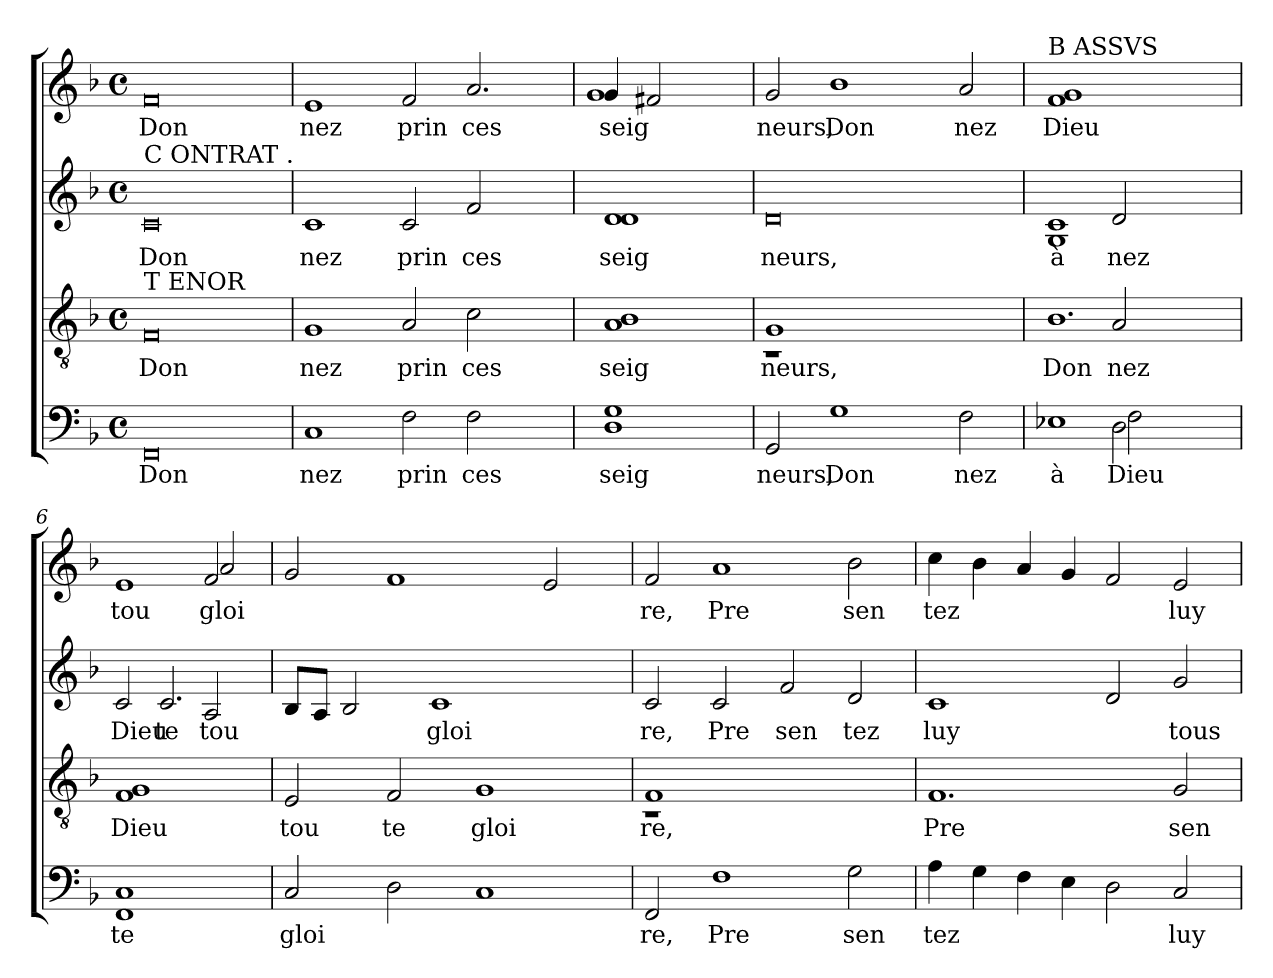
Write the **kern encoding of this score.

**kern	**text	**kern	**text	**kern	**text	**kern	**text
*part4	*part4	*part3	*part3	*part2	*part2	*part1	*part1
*staff4	*staff4	*staff3	*staff3	*staff2	*staff2	*staff1	*staff1
*clefF4	*	*clefGv2	*	*clefG2	*	*clefG2	*
*k[b-]	*	*k[b-]	*	*k[b-]	*	*k[b-]	*
*F:	*	*F:	*	*F:	*	*F:	*
*M4/4	*	*M4/4	*	*M4/4	*	*M4/4	*
*met(c)	*	*met(c)	*	*met(c)	*	*met(c)	*
=1	=1	=1	=1	=1	=1	=1	=1
!	!	!	!	!LO:TX:a:t=C ONTRAT .	!	!	!
!	!	!LO:TX:a:t=T ENOR	!	!	!	!	!
!	!LO:LY:b	!	!LO:LY:b	!	!LO:LY:b	!	!LO:LY:b
0FF	Don	0F	Don	0c	Don	0f	Don
=2	=2	=2	=2	=2	=2	=2	=2
!	!LO:LY:b	!	!LO:LY:b	!	!LO:LY:b	!	!LO:LY:b
1C	nez	1G	nez	1c	nez	1e	nez
!	!LO:LY:b	!	!LO:LY:b	!	!LO:LY:b	!	!LO:LY:b
2F\	prin	2A/	prin	2c/	prin	2f/	prin
!	!LO:LY:b	!	!LO:LY:b	!	!LO:LY:b	!	!LO:LY:b
2F\	ces	2c\	ces	2f/	ces	2.a/	ces
4ryy	.	4ryy	.	4ryy	.	.	.
=3	=3	=3	=3	=3	=3	=3	=3
!	!LO:LY:b	!	!LO:LY:b	!	!LO:LY:b	!	!LO:LY:b
*	*	*	*	*	*	*^	*
!	!	!	!	!	!	!	!	!LO:LY:b
1D 1G	seig	1A 1B-	seig	1d 1d	seig	4g/	1g	seig
.	.	.	.	.	.	2f#/	.	.
.	.	.	.	.	.	4ryy	.	.
*	*	*	*	*	*	*v	*v	*
=4	=4	=4	=4	=4	=4	=4	=4
*	*	*^	*	*	*	*	*
!	!LO:LY:b	!	!LO:N:vis=1	!LO:LY:b	!	!LO:LY:b	!	!LO:LY:b
2GG/	neurs,	1G	0rC	neurs,	0d	neurs,	2g/	neurs,
!	!LO:LY:b	!	!	!	!	!	!	!LO:LY:b
1G	Don	.	.	.	.	.	1b-	Don
.	.	1ryy	.	.	.	.	.	.
!	!LO:LY:b	!	!	!	!	!	!	!LO:LY:b
2F\	nez	.	.	.	.	.	2a/	nez
!!LO:LB:g=z
=5	=5	=5	=5	=5	=5	=5	=5	=5
!	!	!	!	!	!	!	!LO:TX:a:t=B ASSVS	!
!	!LO:LY:b	!	!	!LO:LY:b	!	!LO:LY:b	!	!LO:LY:b
*^	*	*	*	*	*^	*	*	*
*	*^	*	*	*	*	*	*	*	*	*
1E-X	2ryy	2ryy	à	1.B-	2ryy	Don	1G 1c	2ryy	à	1f 1g	Dieu
!	!	!	!LO:LY:b	!	!	!LO:LY:b	!	!	!LO:LY:b	!	!
.	2D\	2F\	Dieu	.	2A/	nez	.	2d/	nez	.	.
2ryy	2ryy	2ryy	.	.	2ryy	.	2ryy	2ryy	.	2ryy	.
=6	=6	=6	=6	=6	=6	=6	=6	=6	=6	=6	=6
!	!	!	!LO:LY:b	!	!	!LO:LY:b	!	!	!LO:LY:b	!	!LO:LY:b
*	*	*	*	*	*	*	*	*	*	*^	*
*v	*v	*v	*	*	*	*	*	*	*	*	*^	*
*	*	*v	*v	*	*	*	*	*	*	*	*
1FF 1C	te	1F 1G	Dieu	2c/	4ryy	Dieu	1e	2ryy	2ryy	tou
!	!	!	!	!	!	!LO:LY:b	!	!	!	!
.	.	.	.	.	2.c/	te	.	.	.	.
!	!	!	!	!	!	!LO:LY:b	!	!	!	!LO:LY:b
!	!	!	!	!	!	!	!	!	!	!LO:LY:b
.	.	.	.	2A/	.	tou	.	2f/	2a/	gloi
*	*	*	*	*v	*v	*	*	*	*	*
=7	=7	=7	=7	=7	=7	=7	=7	=7	=7
!	!LO:LY:b	!	!LO:LY:b	!	!	!	!	!	!
*	*	*	*	*	*	*v	*v	*v	*
2C/	gloi	2E/	tou	8B-/L	.	2g/	.
.	.	.	.	8A/J	.	.	.
.	.	.	.	2B-/	.	.	.
!	!	!	!LO:LY:b	!	!	!	!
2D\	.	2F/	te	.	.	1f	.
!	!	!	!	!	!LO:LY:b	!	!
.	.	.	.	1c	gloi	.	.
!	!	!	!LO:LY:b	!	!	!	!
1C	.	1G	gloi	.	.	.	.
.	.	.	.	.	.	2e/	.
.	.	.	.	4ryy	.	.	.
=8	=8	=8	=8	=8	=8	=8	=8
*	*	*^	*	*	*	*	*
!	!LO:LY:b	!	!LO:N:vis=1	!LO:LY:b	!	!LO:LY:b	!	!LO:LY:b
2FF/	re,	1F	0rC	re,	2c/	re,	2f/	re,
!	!LO:LY:b	!	!	!	!	!LO:LY:b	!	!LO:LY:b
1F	Pre	.	.	.	2c/	Pre	1a	Pre
!	!	!	!	!	!	!LO:LY:b	!	!
.	.	1ryy	.	.	2f/	sen	.	.
!	!LO:LY:b	!	!	!	!	!LO:LY:b	!	!LO:LY:b
2G\	sen	.	.	.	2d/	tez	2b-\	sen
*	*	*v	*v	*	*	*	*	*
=9	=9	=9	=9	=9	=9	=9	=9
!	!LO:LY:b	!	!LO:LY:b	!	!LO:LY:b	!	!LO:LY:b
4A\	tez	1.F	Pre	1c	luy	4cc\	tez
4G\	.	.	.	.	.	4b-\	.
4F\	.	.	.	.	.	4a/	.
4E\	.	.	.	.	.	4g/	.
2D\	.	.	.	2d/	.	2f/	.
!	!LO:LY:b	!	!LO:LY:b	!	!LO:LY:b	!	!LO:LY:b
2C/	luy	2G/	sen	2g/	tous	2e/	luy
=	=	=	=	=	=	=	=
*-	*-	*-	*-	*-	*-	*-	*-
